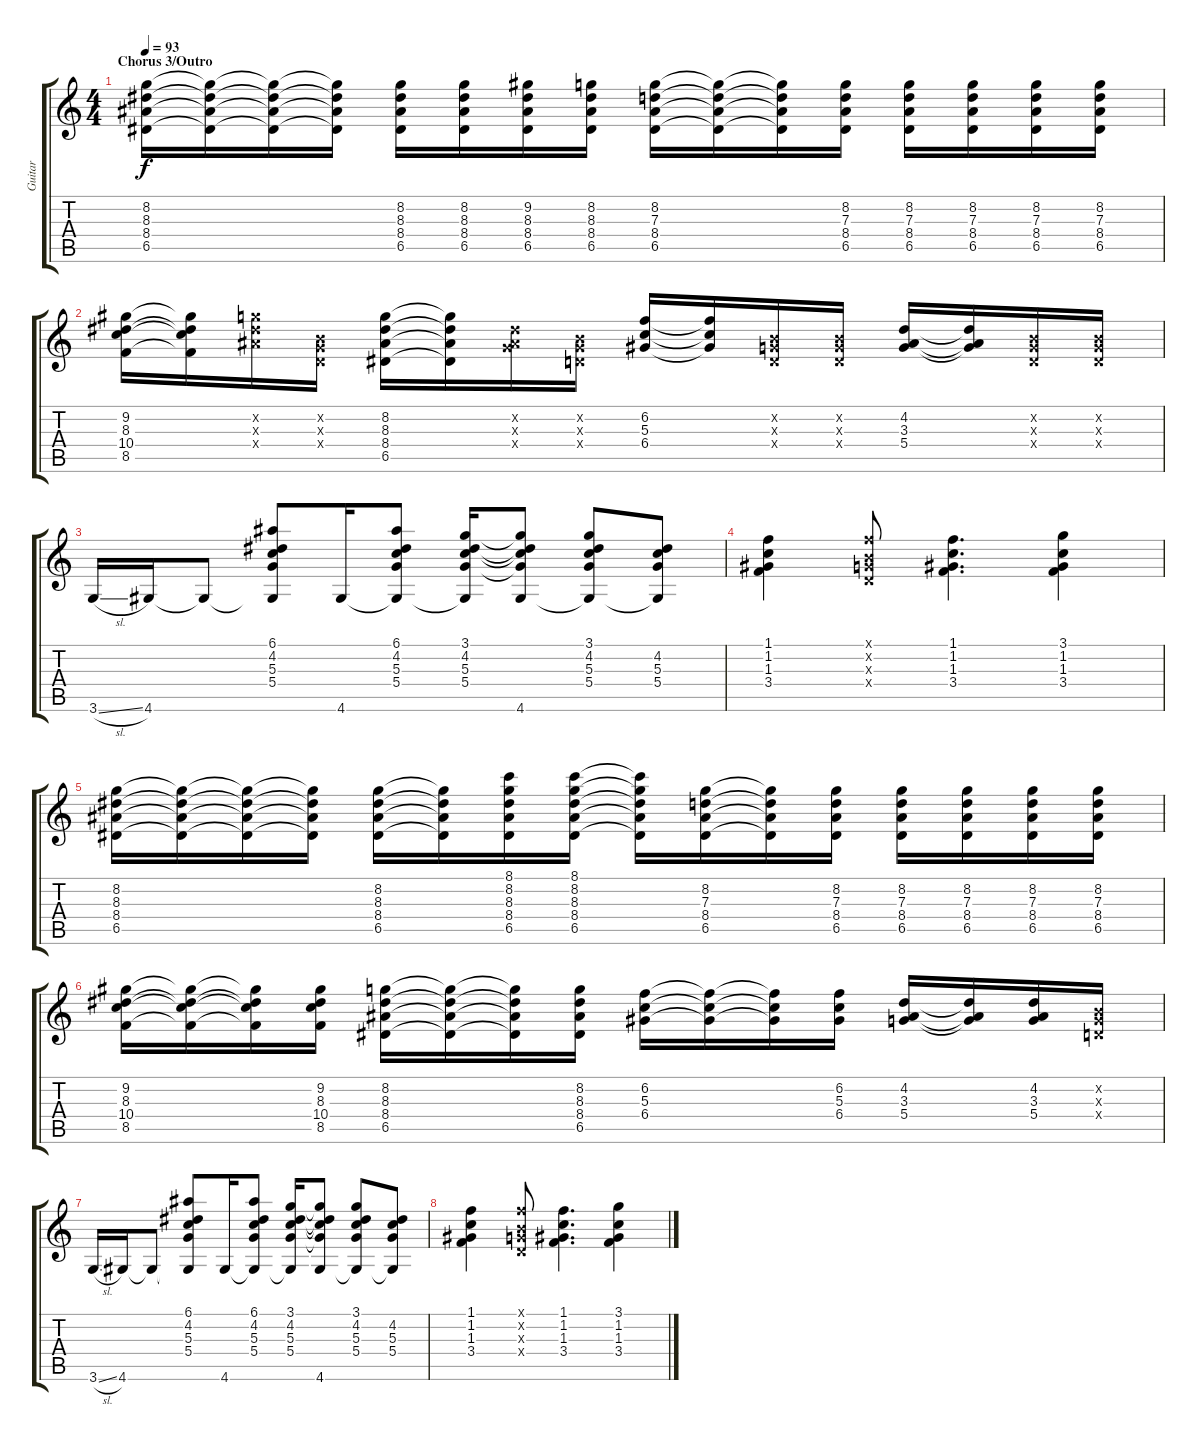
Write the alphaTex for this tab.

\track ("Guitar" "Guitar") {instrument electricguitarjazz}
\staff {score tabs}
\tuning (E4 B3 G3 D3 A2 E2) {hide}
\ts (4 4)
\section ("" "Chorus 3/Outro")
\tempo 93
\clef g2
\ks c
(8.2 8.3 8.4 6.5).16{dy f} (8.2{t} 8.3{t} 8.4{t} 6.5{t}).16 (8.2{t} 8.3{t} 8.4{t} 6.5{t}).16 (8.2{t} 8.3{t} 8.4{t} 6.5{t}).16 (8.2 8.3 8.4 6.5).16 (8.2 8.3 8.4 6.5).16 (9.2 8.3 8.4 6.5).16 (8.2 8.3 8.4 6.5).16 (8.2 7.3 8.4 6.5).16 (8.2{t} 7.3{t} 8.4{t} 6.5{t}).16 (8.2{t} 7.3{t} 8.4{t} 6.5{t}).16 (8.2 7.3 8.4 6.5).16 (8.2 7.3 8.4 6.5).16 (8.2 7.3 8.4 6.5).16 (8.2 7.3 8.4 6.5).16 (8.2 7.3 8.4 6.5).16 |
(9.2 8.3 10.4 8.5).16 (9.2{t} 8.3{t} 10.4{t} 8.5{t}).16 (8.2{x} 8.3{x} 8.4{x}).16 (0.2{x} 0.3{x} 0.4{x}).16 (8.2 8.3 8.4 6.5).16 (8.2{t} 8.3{t} 8.4{t} 6.5{t}).16 (4.2{x} 3.3{x} 5.4{x}).16 (0.2{x} 0.3{x} 0.4{x}).16 (6.2 5.3 6.4).16 (6.2{t} 5.3{t} 6.4{t}).16 (0.2{x} 0.3{x} 0.4{x}).16 (0.2{x} 0.3{x} 0.4{x}).16 (4.2 3.3 5.4).16 (4.2{t} 3.3{t} 5.4{t}).16 (0.2{x} 0.3{x} 0.4{x}).16 (0.2{x} 0.3{x} 0.4{x}).16 |
3.6{sl}.16 4.6.16 4.6{t}.8 (6.1 4.2 5.3 5.4 4.6{t}).8 4.6.16 (6.1 4.2 5.3 5.4 4.6{t}).8 (3.1 4.2 5.3 5.4 4.6{t}).16 (3.1{t} 4.2{t} 5.3{t} 5.4{t} 4.6).8 (3.1 4.2 5.3 5.4 4.6{t}).8 (4.2 5.3 5.4 4.6{t}).8 |
(1.1 1.2 1.3 3.4).4 (1.1{x} 0.2{x} 0.3{x} 0.4{x}).8 (1.1 1.2 1.3 3.4).4{d} (3.1 1.2 1.3 3.4).4 |
(8.2 8.3 8.4 6.5).16 (8.2{t} 8.3{t} 8.4{t} 6.5{t}).16 (8.2{t} 8.3{t} 8.4{t} 6.5{t}).16 (8.2{t} 8.3{t} 8.4{t} 6.5{t}).16 (8.2 8.3 8.4 6.5).16 (8.2{t} 8.3{t} 8.4{t} 6.5{t}).16 (8.1 8.2 8.3 8.4 6.5).16 (8.1 8.2 8.3 8.4 6.5).16 (8.1{t} 8.2{t} 8.3{t} 8.4{t} 6.5{t}).16 (8.2 7.3 8.4 6.5).16 (8.2{t} 7.3{t} 8.4{t} 6.5{t}).16 (8.2 7.3 8.4 6.5).16 (8.2 7.3 8.4 6.5).16 (8.2 7.3 8.4 6.5).16 (8.2 7.3 8.4 6.5).16 (8.2 7.3 8.4 6.5).16 |
(9.2 8.3 10.4 8.5).16 (9.2{t} 8.3{t} 10.4{t} 8.5{t}).16 (9.2{t} 8.3{t} 10.4{t} 8.5{t}).16 (9.2 8.3 10.4 8.5).16 (8.2 8.3 8.4 6.5).16 (8.2{t} 8.3{t} 8.4{t} 6.5{t}).16 (8.2{t} 8.3{t} 8.4{t} 6.5{t}).16 (8.2 8.3 8.4 6.5).16 (6.2 5.3 6.4).16 (6.2{t} 5.3{t} 6.4{t}).16 (6.2{t} 5.3{t} 6.4{t}).16 (6.2 5.3 6.4).16 (4.2 3.3 5.4).16 (4.2{t} 3.3{t} 5.4{t}).16 (4.2 3.3 5.4).16 (0.2{x} 0.3{x} 0.4{x}).16 |
3.6{sl}.16 4.6.16 4.6{t}.8 (6.1 4.2 5.3 5.4 4.6{t}).8 4.6.16 (6.1 4.2 5.3 5.4 4.6{t}).8 (3.1 4.2 5.3 5.4 4.6{t}).16 (3.1{t} 4.2{t} 5.3{t} 5.4{t} 4.6).8 (3.1 4.2 5.3 5.4 4.6{t}).8 (4.2 5.3 5.4 4.6{t}).8 |
(1.1 1.2 1.3 3.4).4 (1.1{x} 0.2{x} 0.3{x} 0.4{x}).8 (1.1 1.2 1.3 3.4).4{d} (3.1 1.2 1.3 3.4).4
